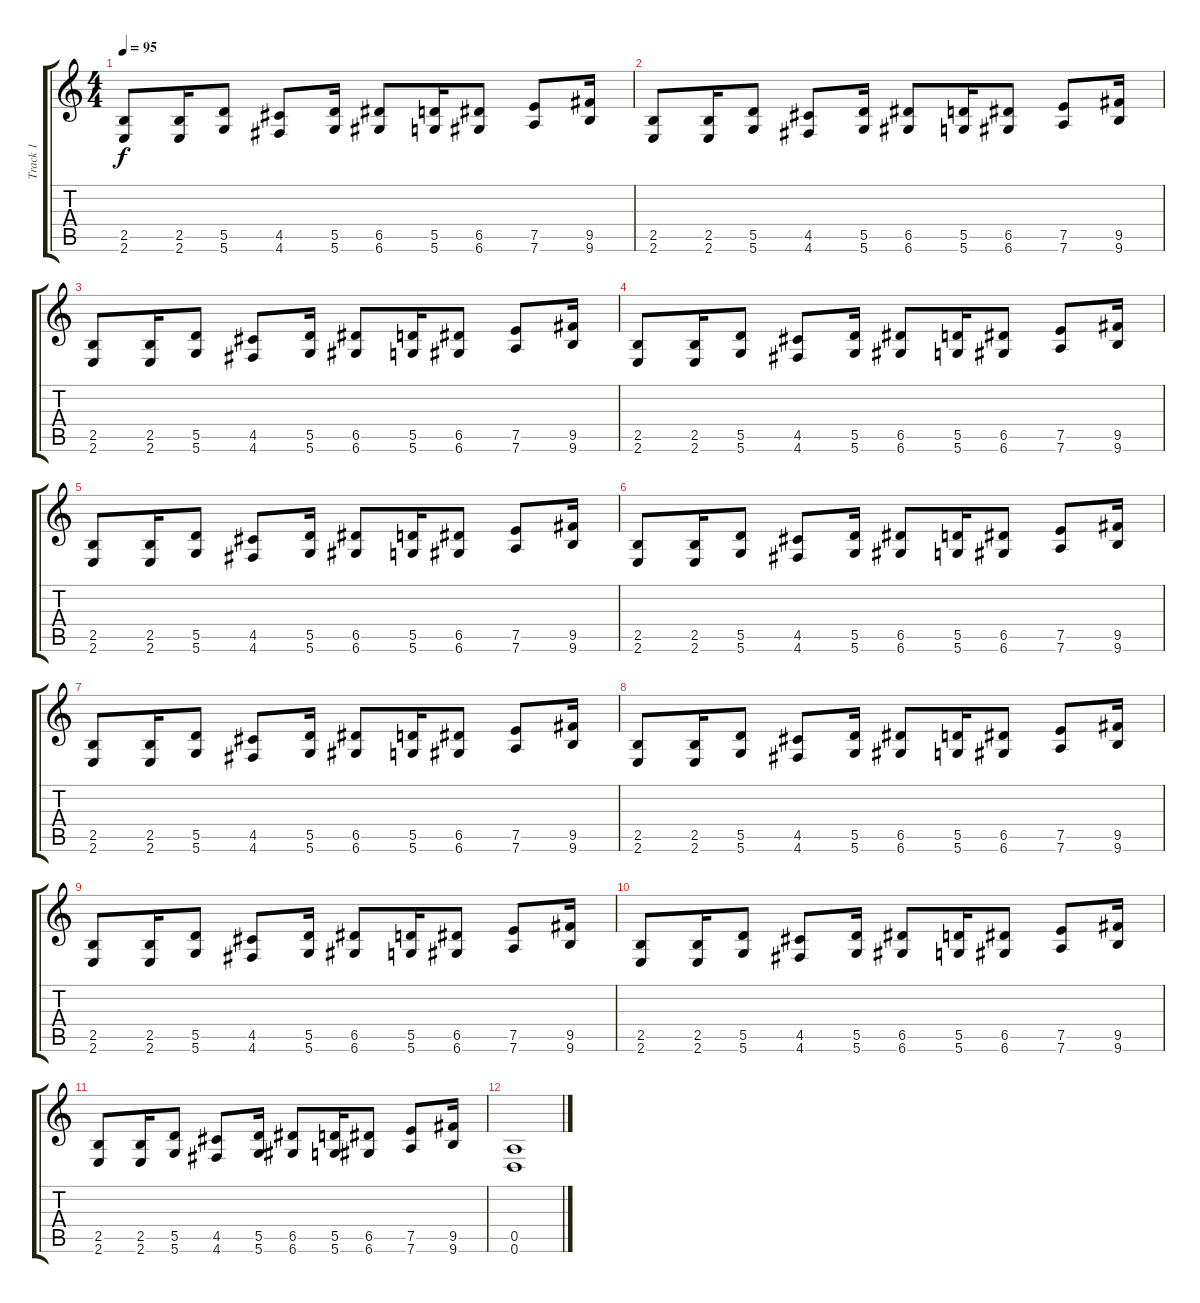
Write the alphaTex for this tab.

\track ("Track 1" "Track 1") {instrument distortionguitar}
\staff {score tabs}
\tuning (E4 B3 G3 D3 A2 D2) {hide}
\ts (4 4)
\tempo 95
\clef g2
\ks c
(2.5 2.6).8{dy f} (2.5 2.6).16 (5.5 5.6).8 (4.5 4.6).8 (5.5 5.6).16 (6.5 6.6).8 (5.5 5.6).16 (6.5 6.6).8 (7.5 7.6).8 (9.5 9.6).16 |
(2.5 2.6).8 (2.5 2.6).16 (5.5 5.6).8 (4.5 4.6).8 (5.5 5.6).16 (6.5 6.6).8 (5.5 5.6).16 (6.5 6.6).8 (7.5 7.6).8 (9.5 9.6).16 |
(2.5 2.6).8 (2.5 2.6).16 (5.5 5.6).8 (4.5 4.6).8 (5.5 5.6).16 (6.5 6.6).8 (5.5 5.6).16 (6.5 6.6).8 (7.5 7.6).8 (9.5 9.6).16 |
(2.5 2.6).8 (2.5 2.6).16 (5.5 5.6).8 (4.5 4.6).8 (5.5 5.6).16 (6.5 6.6).8 (5.5 5.6).16 (6.5 6.6).8 (7.5 7.6).8 (9.5 9.6).16 |
(2.5 2.6).8 (2.5 2.6).16 (5.5 5.6).8 (4.5 4.6).8 (5.5 5.6).16 (6.5 6.6).8 (5.5 5.6).16 (6.5 6.6).8 (7.5 7.6).8 (9.5 9.6).16 |
(2.5 2.6).8 (2.5 2.6).16 (5.5 5.6).8 (4.5 4.6).8 (5.5 5.6).16 (6.5 6.6).8 (5.5 5.6).16 (6.5 6.6).8 (7.5 7.6).8 (9.5 9.6).16 |
(2.5 2.6).8 (2.5 2.6).16 (5.5 5.6).8 (4.5 4.6).8 (5.5 5.6).16 (6.5 6.6).8 (5.5 5.6).16 (6.5 6.6).8 (7.5 7.6).8 (9.5 9.6).16 |
(2.5 2.6).8 (2.5 2.6).16 (5.5 5.6).8 (4.5 4.6).8 (5.5 5.6).16 (6.5 6.6).8 (5.5 5.6).16 (6.5 6.6).8 (7.5 7.6).8 (9.5 9.6).16 |
(2.5 2.6).8 (2.5 2.6).16 (5.5 5.6).8 (4.5 4.6).8 (5.5 5.6).16 (6.5 6.6).8 (5.5 5.6).16 (6.5 6.6).8 (7.5 7.6).8 (9.5 9.6).16 |
(2.5 2.6).8 (2.5 2.6).16 (5.5 5.6).8 (4.5 4.6).8 (5.5 5.6).16 (6.5 6.6).8 (5.5 5.6).16 (6.5 6.6).8 (7.5 7.6).8 (9.5 9.6).16 |
(2.5 2.6).8 (2.5 2.6).16 (5.5 5.6).8 (4.5 4.6).8 (5.5 5.6).16 (6.5 6.6).8 (5.5 5.6).16 (6.5 6.6).8 (7.5 7.6).8 (9.5 9.6).16 |
(0.5 0.6).1
